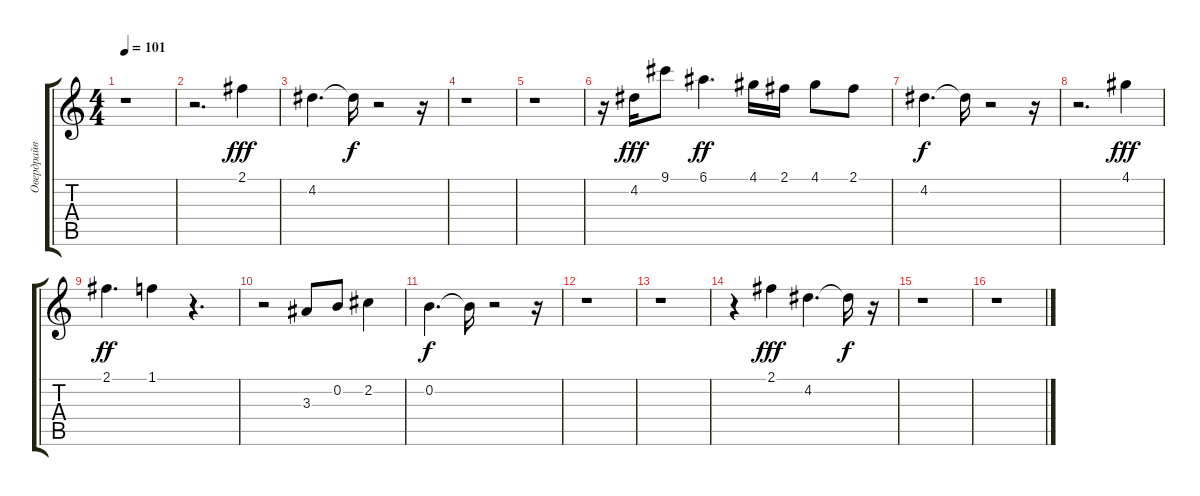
\track ("Овердрайв 2" "Овердрайв ") {instrument overdrivenguitar}
\staff {score tabs}
\tuning (E4 B3 G3 D3 A2 E2) {hide}
\ts (4 4)
\tempo 101
\clef g2
\ks c
r.1{dy f} |
r.2{d} 2.1.4{dy fff} |
4.2.4{d} 4.2{t}.16{dy f} r.2 r.16 |
r.1 |
r.1 |
r.16 4.2.16{dy fff} 9.1.8 6.1.4{d dy ff} 4.1.16 2.1.16 4.1.8 2.1.8 |
4.2.4{d dy f} 4.2{t}.16 r.2 r.16 |
r.2{d} 4.1.4{dy fff} |
2.1.4{d dy ff} 1.1.4 r.4{d} |
r.2 3.3.8 0.2.8 2.2.4 |
0.2.4{d dy f} 0.2{t}.16 r.2 r.16 |
r.1 |
r.1 |
r.4 2.1.4{dy fff} 4.2.4{d} 4.2{t}.16{dy f} r.16 |
r.1 |
r.1
